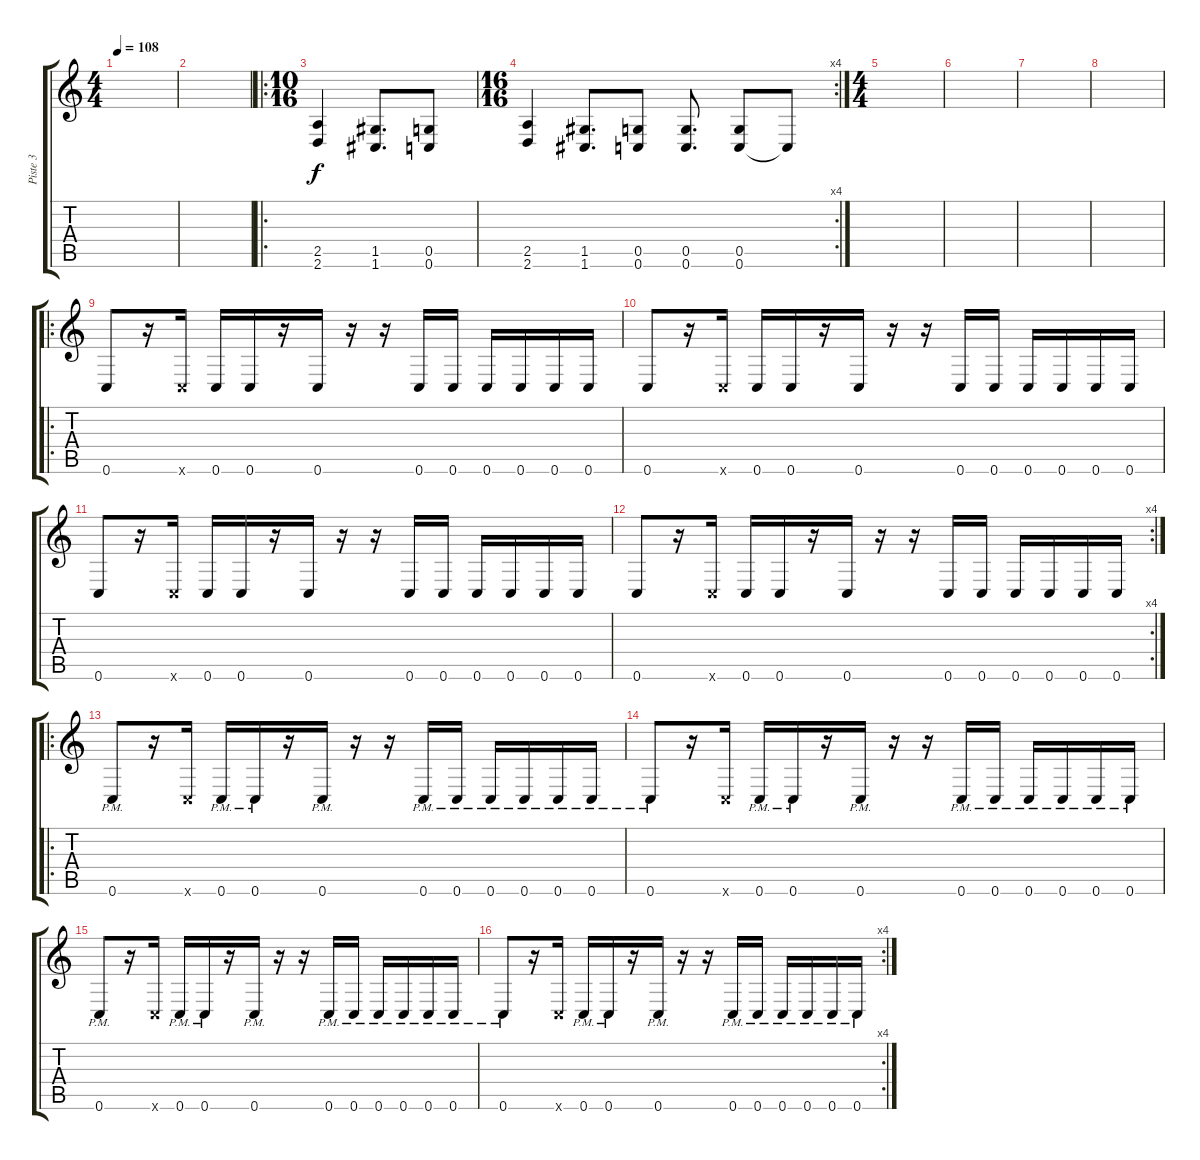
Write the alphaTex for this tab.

\track ("Piste 3" "Piste 3") {instrument distortionguitar}
\staff {score tabs}
\tuning (D4 A3 F3 C3 G2 C2) {hide}
\ts (4 4)
\tempo 108
\clef g2
\ks c
|
|
\ro
\ts (10 16)
(2.5 2.6).4 (1.5 1.6).8{d} (0.5 0.6).8 |
\rc 4
\ts (16 16)
(2.5 2.6).4 (1.5 1.6).8{d} (0.5 0.6).8 (0.5 0.6).8{d} (0.5 0.6).8 0.6{t}.8 |
\ts (4 4)
|
|
|
|
\ro
0.6.8 r.16 0.6{x}.16 0.6.16 0.6.16 r.16 0.6.16 r.16 r.16 0.6.16 0.6.16 0.6.16 0.6.16 0.6.16 0.6.16 |
0.6.8 r.16 0.6{x}.16 0.6.16 0.6.16 r.16 0.6.16 r.16 r.16 0.6.16 0.6.16 0.6.16 0.6.16 0.6.16 0.6.16 |
0.6.8 r.16 0.6{x}.16 0.6.16 0.6.16 r.16 0.6.16 r.16 r.16 0.6.16 0.6.16 0.6.16 0.6.16 0.6.16 0.6.16 |
\rc 4
0.6.8 r.16 0.6{x}.16 0.6.16 0.6.16 r.16 0.6.16 r.16 r.16 0.6.16 0.6.16 0.6.16 0.6.16 0.6.16 0.6.16 |
\ro
0.6{pm}.8 r.16 0.6{x}.16 0.6{pm}.16 0.6{pm}.16 r.16 0.6{pm}.16 r.16 r.16 0.6{pm}.16 0.6{pm}.16 0.6{pm}.16 0.6{pm}.16 0.6{pm}.16 0.6{pm}.16 |
0.6{pm}.8 r.16 0.6{x}.16 0.6{pm}.16 0.6{pm}.16 r.16 0.6{pm}.16 r.16 r.16 0.6{pm}.16 0.6{pm}.16 0.6{pm}.16 0.6{pm}.16 0.6{pm}.16 0.6{pm}.16 |
0.6{pm}.8 r.16 0.6{x}.16 0.6{pm}.16 0.6{pm}.16 r.16 0.6{pm}.16 r.16 r.16 0.6{pm}.16 0.6{pm}.16 0.6{pm}.16 0.6{pm}.16 0.6{pm}.16 0.6{pm}.16 |
\rc 4
0.6{pm}.8 r.16 0.6{x}.16 0.6{pm}.16 0.6{pm}.16 r.16 0.6{pm}.16 r.16 r.16 0.6{pm}.16 0.6{pm}.16 0.6{pm}.16 0.6{pm}.16 0.6{pm}.16 0.6{pm}.16
